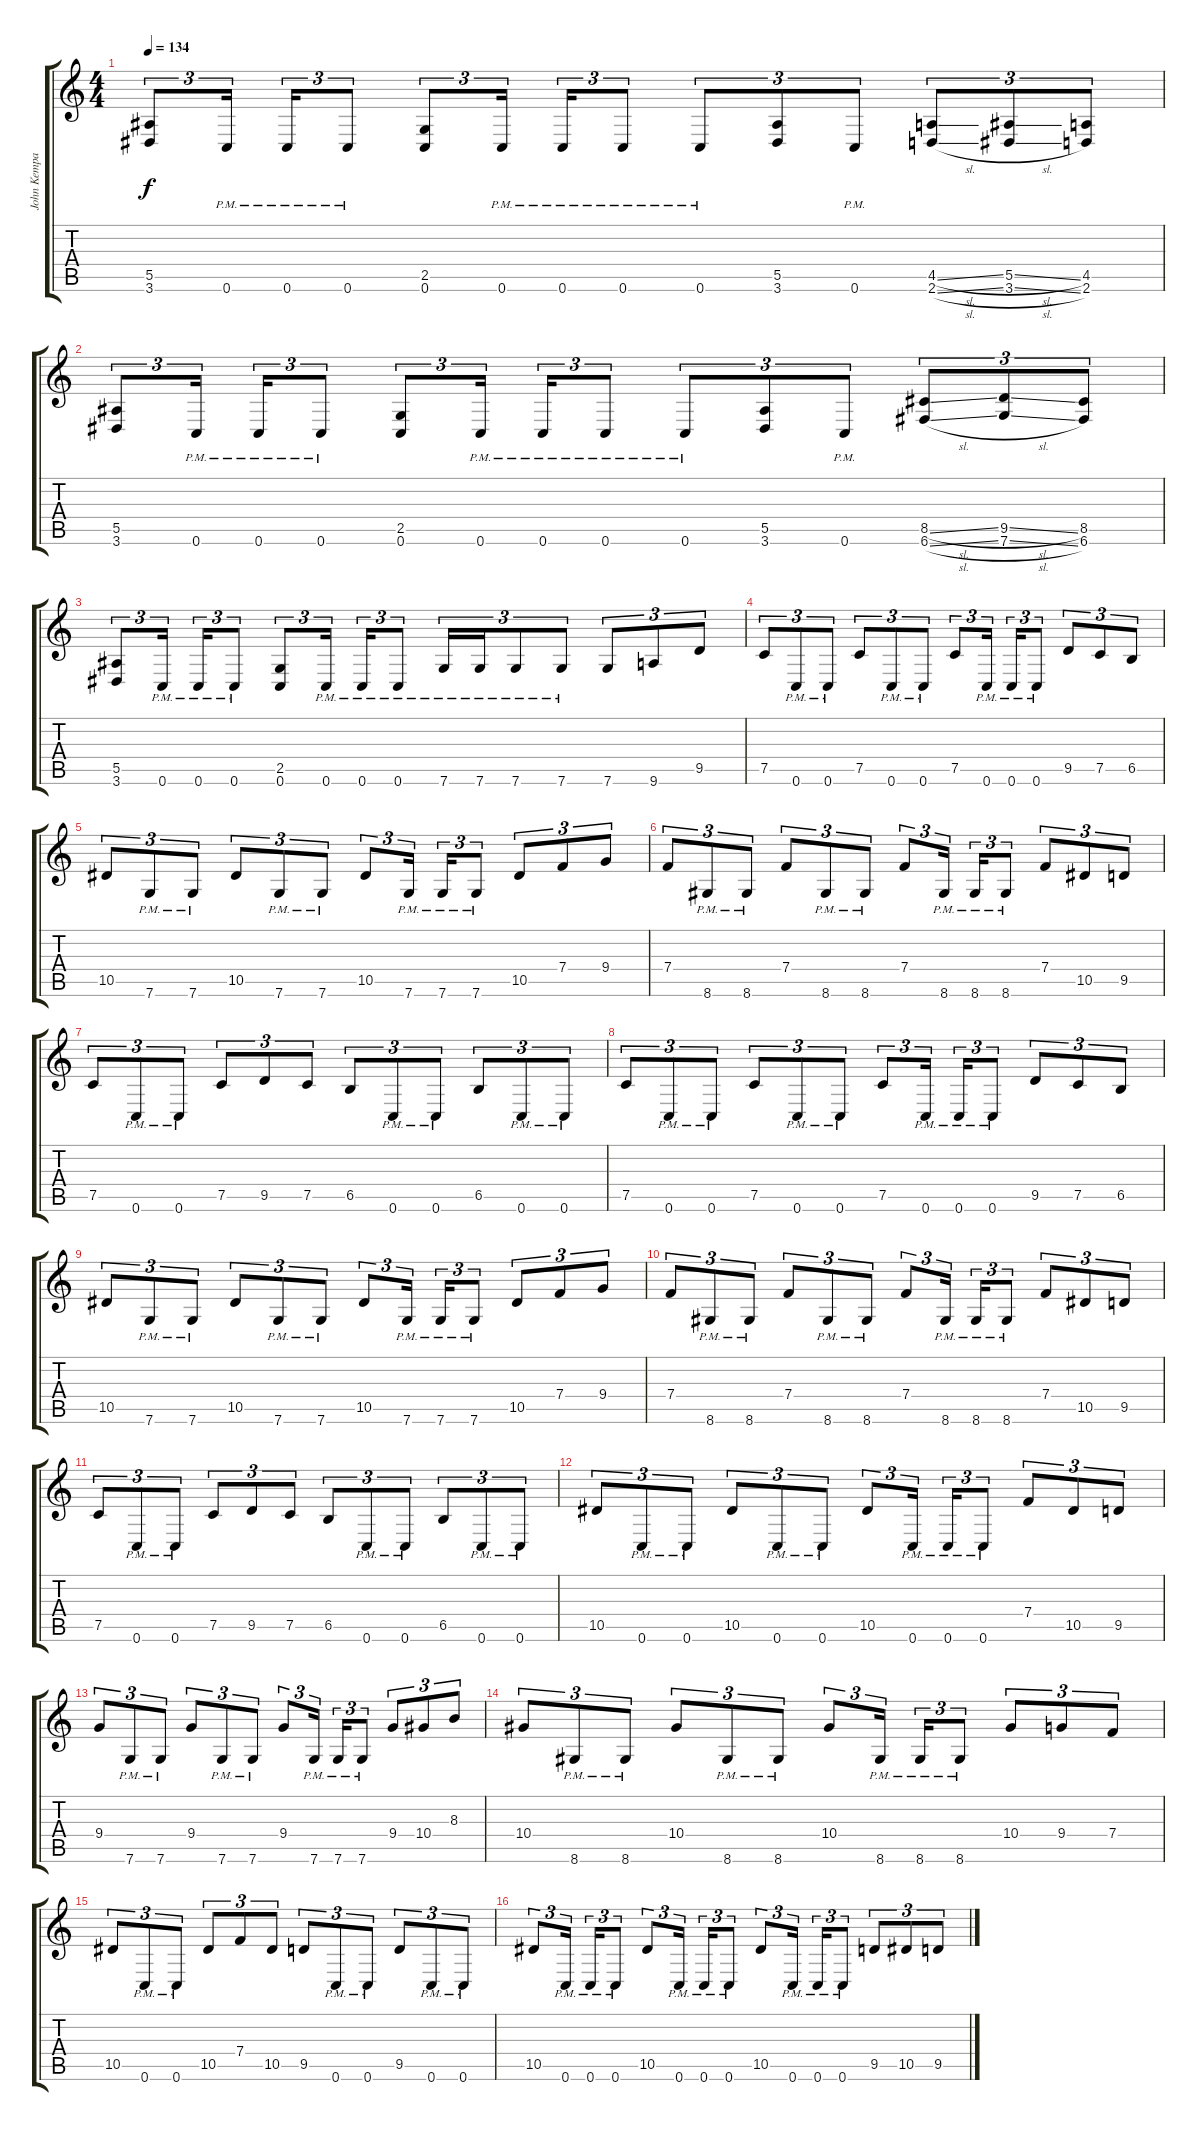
\track ("John Kempainen (Rhythm Guitar)" "John Kempa") {instrument distortionguitar}
\staff {score tabs}
\tuning (C4 G3 Eb3 Bb2 F2 C2) {hide}
\ts (4 4)
\tempo 134
\clef g2
\ks c
(5.5 3.6).8{tu (3 2) dy f} 0.6{pm}.16{tu (3 2)} 0.6{pm}.16{tu (3 2)} 0.6{pm}.8{tu (3 2)} (2.5 0.6).8{tu (3 2)} 0.6{pm}.16{tu (3 2)} 0.6{pm}.16{tu (3 2)} 0.6{pm}.8{tu (3 2)} 0.6{pm}.8{tu (3 2)} (5.5 3.6).8{tu (3 2)} 0.6{pm}.8{tu (3 2)} (4.5{sl} 2.6{sl}).8{tu (3 2)} (5.5{sl} 3.6{sl}).8{tu (3 2)} (4.5 2.6).8{tu (3 2)} |
(5.5 3.6).8{tu (3 2)} 0.6{pm}.16{tu (3 2)} 0.6{pm}.16{tu (3 2)} 0.6{pm}.8{tu (3 2)} (2.5 0.6).8{tu (3 2)} 0.6{pm}.16{tu (3 2)} 0.6{pm}.16{tu (3 2)} 0.6{pm}.8{tu (3 2)} 0.6{pm}.8{tu (3 2)} (5.5 3.6).8{tu (3 2)} 0.6{pm}.8{tu (3 2)} (8.5{sl} 6.6{sl}).8{tu (3 2)} (9.5{sl} 7.6{sl}).8{tu (3 2)} (8.5 6.6).8{tu (3 2)} |
(5.5 3.6).8{tu (3 2)} 0.6{pm}.16{tu (3 2)} 0.6{pm}.16{tu (3 2)} 0.6{pm}.8{tu (3 2)} (2.5 0.6).8{tu (3 2)} 0.6{pm}.16{tu (3 2)} 0.6{pm}.16{tu (3 2)} 0.6{pm}.8{tu (3 2)} 7.6{pm}.16{tu (3 2)} 7.6{pm}.16{tu (3 2)} 7.6{pm}.8{tu (3 2)} 7.6{pm}.8{tu (3 2)} 7.6.8{tu (3 2)} 9.6.8{tu (3 2)} 9.5.8{tu (3 2)} |
7.5.8{tu (3 2)} 0.6{pm}.8{tu (3 2)} 0.6{pm}.8{tu (3 2)} 7.5.8{tu (3 2)} 0.6{pm}.8{tu (3 2)} 0.6{pm}.8{tu (3 2)} 7.5.8{tu (3 2)} 0.6{pm}.16{tu (3 2)} 0.6{pm}.16{tu (3 2)} 0.6{pm}.8{tu (3 2)} 9.5.8{tu (3 2)} 7.5.8{tu (3 2)} 6.5.8{tu (3 2)} |
10.5.8{tu (3 2)} 7.6{pm}.8{tu (3 2)} 7.6{pm}.8{tu (3 2)} 10.5.8{tu (3 2)} 7.6{pm}.8{tu (3 2)} 7.6{pm}.8{tu (3 2)} 10.5.8{tu (3 2)} 7.6{pm}.16{tu (3 2)} 7.6{pm}.16{tu (3 2)} 7.6{pm}.8{tu (3 2)} 10.5.8{tu (3 2)} 7.4.8{tu (3 2)} 9.4.8{tu (3 2)} |
7.4.8{tu (3 2)} 8.6{pm}.8{tu (3 2)} 8.6{pm}.8{tu (3 2)} 7.4.8{tu (3 2)} 8.6{pm}.8{tu (3 2)} 8.6{pm}.8{tu (3 2)} 7.4.8{tu (3 2)} 8.6{pm}.16{tu (3 2)} 8.6{pm}.16{tu (3 2)} 8.6{pm}.8{tu (3 2)} 7.4.8{tu (3 2)} 10.5.8{tu (3 2)} 9.5.8{tu (3 2)} |
7.5.8{tu (3 2)} 0.6{pm}.8{tu (3 2)} 0.6{pm}.8{tu (3 2)} 7.5.8{tu (3 2)} 9.5.8{tu (3 2)} 7.5.8{tu (3 2)} 6.5.8{tu (3 2)} 0.6{pm}.8{tu (3 2)} 0.6{pm}.8{tu (3 2)} 6.5.8{tu (3 2)} 0.6{pm}.8{tu (3 2)} 0.6{pm}.8{tu (3 2)} |
7.5.8{tu (3 2)} 0.6{pm}.8{tu (3 2)} 0.6{pm}.8{tu (3 2)} 7.5.8{tu (3 2)} 0.6{pm}.8{tu (3 2)} 0.6{pm}.8{tu (3 2)} 7.5.8{tu (3 2)} 0.6{pm}.16{tu (3 2)} 0.6{pm}.16{tu (3 2)} 0.6{pm}.8{tu (3 2)} 9.5.8{tu (3 2)} 7.5.8{tu (3 2)} 6.5.8{tu (3 2)} |
10.5.8{tu (3 2)} 7.6{pm}.8{tu (3 2)} 7.6{pm}.8{tu (3 2)} 10.5.8{tu (3 2)} 7.6{pm}.8{tu (3 2)} 7.6{pm}.8{tu (3 2)} 10.5.8{tu (3 2)} 7.6{pm}.16{tu (3 2)} 7.6{pm}.16{tu (3 2)} 7.6{pm}.8{tu (3 2)} 10.5.8{tu (3 2)} 7.4.8{tu (3 2)} 9.4.8{tu (3 2)} |
7.4.8{tu (3 2)} 8.6{pm}.8{tu (3 2)} 8.6{pm}.8{tu (3 2)} 7.4.8{tu (3 2)} 8.6{pm}.8{tu (3 2)} 8.6{pm}.8{tu (3 2)} 7.4.8{tu (3 2)} 8.6{pm}.16{tu (3 2)} 8.6{pm}.16{tu (3 2)} 8.6{pm}.8{tu (3 2)} 7.4.8{tu (3 2)} 10.5.8{tu (3 2)} 9.5.8{tu (3 2)} |
7.5.8{tu (3 2)} 0.6{pm}.8{tu (3 2)} 0.6{pm}.8{tu (3 2)} 7.5.8{tu (3 2)} 9.5.8{tu (3 2)} 7.5.8{tu (3 2)} 6.5.8{tu (3 2)} 0.6{pm}.8{tu (3 2)} 0.6{pm}.8{tu (3 2)} 6.5.8{tu (3 2)} 0.6{pm}.8{tu (3 2)} 0.6{pm}.8{tu (3 2)} |
10.5.8{tu (3 2)} 0.6{pm}.8{tu (3 2)} 0.6{pm}.8{tu (3 2)} 10.5.8{tu (3 2)} 0.6{pm}.8{tu (3 2)} 0.6{pm}.8{tu (3 2)} 10.5.8{tu (3 2)} 0.6{pm}.16{tu (3 2)} 0.6{pm}.16{tu (3 2)} 0.6{pm}.8{tu (3 2)} 7.4.8{tu (3 2)} 10.5.8{tu (3 2)} 9.5.8{tu (3 2)} |
9.4.8{tu (3 2)} 7.6{pm}.8{tu (3 2)} 7.6{pm}.8{tu (3 2)} 9.4.8{tu (3 2)} 7.6{pm}.8{tu (3 2)} 7.6{pm}.8{tu (3 2)} 9.4.8{tu (3 2)} 7.6{pm}.16{tu (3 2)} 7.6{pm}.16{tu (3 2)} 7.6{pm}.8{tu (3 2)} 9.4.8{tu (3 2)} 10.4.8{tu (3 2)} 8.3.8{tu (3 2)} |
10.4.8{tu (3 2)} 8.6{pm}.8{tu (3 2)} 8.6{pm}.8{tu (3 2)} 10.4.8{tu (3 2)} 8.6{pm}.8{tu (3 2)} 8.6{pm}.8{tu (3 2)} 10.4.8{tu (3 2)} 8.6{pm}.16{tu (3 2)} 8.6{pm}.16{tu (3 2)} 8.6{pm}.8{tu (3 2)} 10.4.8{tu (3 2)} 9.4.8{tu (3 2)} 7.4.8{tu (3 2)} |
10.5.8{tu (3 2)} 0.6{pm}.8{tu (3 2)} 0.6{pm}.8{tu (3 2)} 10.5.8{tu (3 2)} 7.4.8{tu (3 2)} 10.5.8{tu (3 2)} 9.5.8{tu (3 2)} 0.6{pm}.8{tu (3 2)} 0.6{pm}.8{tu (3 2)} 9.5.8{tu (3 2)} 0.6{pm}.8{tu (3 2)} 0.6{pm}.8{tu (3 2)} |
10.5.8{tu (3 2)} 0.6{pm}.16{tu (3 2)} 0.6{pm}.16{tu (3 2)} 0.6{pm}.8{tu (3 2)} 10.5.8{tu (3 2)} 0.6{pm}.16{tu (3 2)} 0.6{pm}.16{tu (3 2)} 0.6{pm}.8{tu (3 2)} 10.5.8{tu (3 2)} 0.6{pm}.16{tu (3 2)} 0.6{pm}.16{tu (3 2)} 0.6{pm}.8{tu (3 2)} 9.5.8{tu (3 2)} 10.5.8{tu (3 2)} 9.5.8{tu (3 2)}
